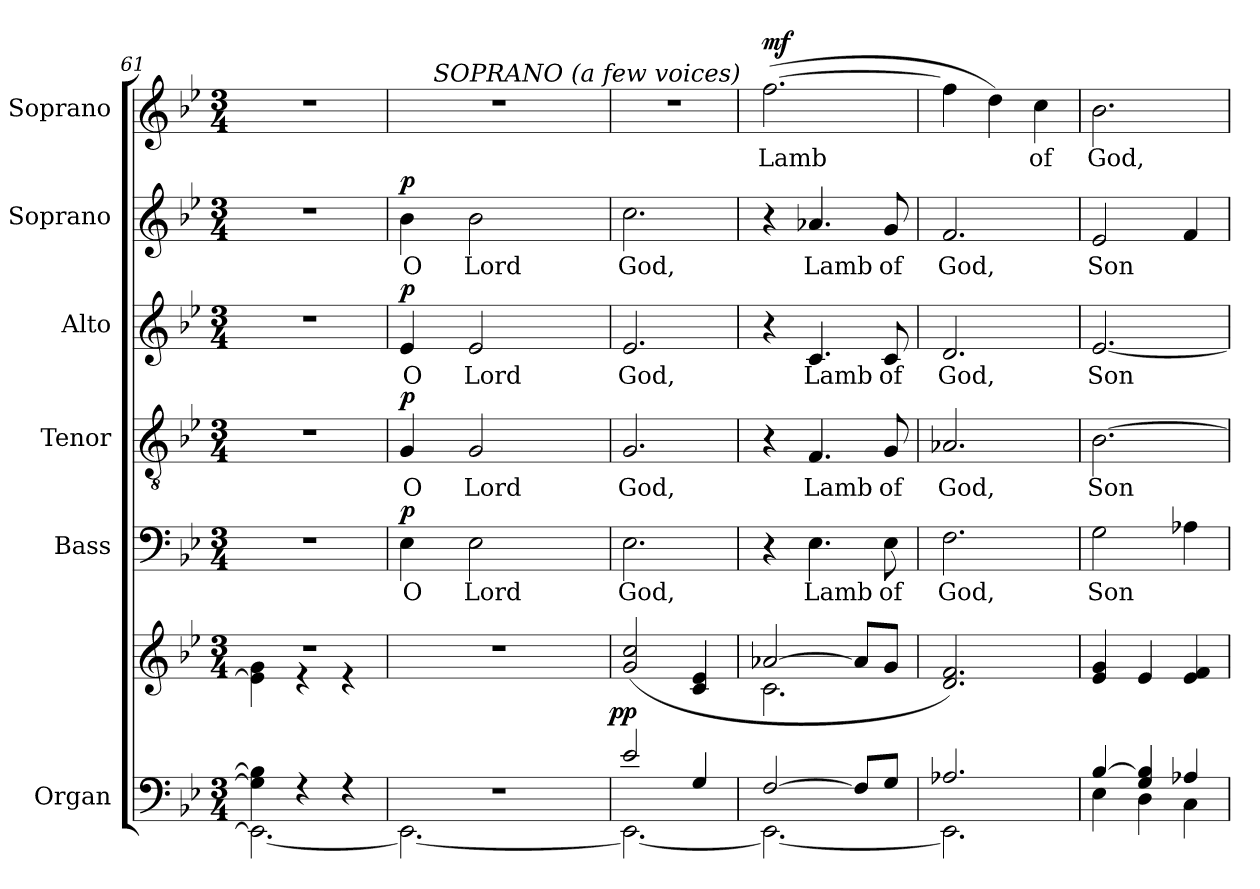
**kern	**kern	**dynam	**kern	**text	**dynam	**kern	**text	**dynam	**kern	**text	**dynam	**kern	**text	**dynam	**kern	**text	**dynam
*part6	*part6	*part6	*part5	*part5	*part5	*part4	*part4	*part4	*part3	*part3	*part3	*part2	*part2	*part2	*part1	*part1	*part1
*staff7	*staff6	*staff6/7	*staff5	*staff5	*staff5	*staff4	*staff4	*staff4	*staff3	*staff3	*staff3	*staff2	*staff2	*staff2	*staff1	*staff1	*staff1
*I"Organ	*	*	*I"Bass	*	*	*I"Tenor	*	*	*I"Alto	*	*	*I"Soprano	*	*	*I"Soprano	*	*
*I'Org.	*	*	*I'B.	*	*	*I'T.	*	*	*I'A.	*	*	*I'S.	*	*	*I'S.	*	*
*clefF4	*clefG2	*	*clefF4	*	*	*clefGv2	*	*	*clefG2	*	*	*clefG2	*	*	*clefG2	*	*
*	*	*	*	*	*	*ITrd7c12	*	*	*	*	*	*	*	*	*	*	*
*k[b-e-]	*k[b-e-]	*	*k[b-e-]	*	*	*k[b-e-]	*	*	*k[b-e-]	*	*	*k[b-e-]	*	*	*k[b-e-]	*	*
*B-:	*B-:	*	*B-:	*	*	*B-:	*	*	*B-:	*	*	*B-:	*	*	*B-:	*	*
*M3/4	*M3/4	*	*M3/4	*	*	*M3/4	*	*	*M3/4	*	*	*M3/4	*	*	*M3/4	*	*
=61	=61	=61	=61	=61	=61	=61	=61	=61	=61	=61	=61	=61	=61	=61	=61	=61	=61
*^	*	*	*	*	*	*	*	*	*	*	*	*	*	*	*	*	*
*	*^	*	*	*	*	*	*	*	*	*	*	*	*	*	*	*	*	*
!	!	!	!LO:N:vis=1	!	!LO:N:vis=1	!	!	!LO:N:vis=1	!	!	!LO:N:vis=1	!	!	!LO:N:vis=1	!	!	!LO:N:vis=1	!	!
*	*	*	*^	*	*	*	*	*	*	*	*	*	*	*	*	*	*	*	*
4ryy	2.EE-i\_	4Gi\] 4B-i]	2.r	4e-i\] 4gi	.	2.r	.	.	2.r	.	.	2.r	.	.	2.r	.	.	2.r	.	.
4r	.	2ryy	.	4r	.	.	.	.	.	.	.	.	.	.	.	.	.	.	.	.
4r	.	.	.	4r	.	.	.	.	.	.	.	.	.	.	.	.	.	.	.	.
*v	*v	*v	*	*	*	*	*	*	*	*	*	*	*	*	*	*	*	*	*	*
=62	=62	=62	=62	=62	=62	=62	=62	=62	=62	=62	=62	=62	=62	=62	=62	=62	=62	=62
!LO:N:vis=1	!LO:N:vis=1	!	!	!	!	!	!	!	!	!	!	!	!	!	!	!	!	!
*^	*	*	*	*	*	*	*	*	*	*	*	*	*	*	*	*	*	*
!	!	!	!	!	!	!LO:LY:b:color=#000000	!	!	!	!	!	!	!	!	!	!	!	!	!
!	!	!	!	!	!	!	!	!	!LO:LY:b:color=#000000	!	!	!	!	!	!	!	!	!	!
!	!	!	!	!	!	!	!	!	!	!	!	!LO:LY:b:color=#000000	!	!	!	!	!	!	!
!	!	!	!	!	!	!	!	!	!	!	!	!	!	!	!LO:LY:b:color=#000000	!	!LO:N:vis=1	!	!
*	*	*	*	*	*	*	*	*	*	*	*	*	*	*	*	*	*^	*	*
2.r	2.EE-i\_	2.r	2ryy	.	4E-i\	O	p	4GGi/	O	p	4e-i/	O	p	4b-i\	O	p	2.r	16ryy	.	.
.	.	.	.	.	.	.	.	.	.	.	.	.	.	.	.	.	.	64ryy	.	.
.	.	.	.	.	.	.	.	.	.	.	.	.	.	.	.	.	.	256ryy	.	.
.	.	.	.	.	.	.	.	.	.	.	.	.	.	.	.	.	.	1024ryy	.	.
!	!	!	!	!	!	!	!	!	!	!	!	!	!	!	!	!	!	!LO:TX:a:i:t=SOPRANO (a few voices)	!	!
.	.	.	.	.	.	.	.	.	.	.	.	.	.	.	.	.	.	2ryy	.	.
!	!	!	!	!	!	!LO:LY:b:color=#000000	!	!	!	!	!	!	!	!	!	!	!	!	!	!
!	!	!	!	!	!	!	!	!	!LO:LY:b:color=#000000	!	!	!	!	!	!	!	!	!	!	!
!	!	!	!	!	!	!	!	!	!	!	!	!LO:LY:b:color=#000000	!	!	!	!	!	!	!	!
!	!	!	!	!	!	!	!	!	!	!	!	!	!	!	!LO:LY:b:color=#000000	!	!	!	!	!
.	.	.	.	.	2E-i\	Lord	.	2GGi/	Lord	.	2e-i/	Lord	.	2b-i\	Lord	.	.	.	.	.
.	.	.	8ryy	.	.	.	.	.	.	.	.	.	.	.	.	.	.	.	.	.
.	.	.	.	.	.	.	.	.	.	.	.	.	.	.	.	.	.	8ryy	.	.
.	.	.	16ryy	.	.	.	.	.	.	.	.	.	.	.	.	.	.	.	.	.
.	.	.	32ryy	.	.	.	.	.	.	.	.	.	.	.	.	.	.	.	.	.
.	.	.	.	.	.	.	.	.	.	.	.	.	.	.	.	.	.	32ryy	.	.
.	.	.	64ryy	.	.	.	.	.	.	.	.	.	.	.	.	.	.	.	.	.
.	.	.	128...ryy	.	.	.	.	.	.	.	.	.	.	.	.	.	.	.	.	.
.	.	.	.	.	.	.	.	.	.	.	.	.	.	.	.	.	.	128ryy	.	.
.	.	.	.	.	.	.	.	.	.	.	.	.	.	.	.	.	.	512.ryy	.	.
.	.	.	1024ryy	pp	.	.	.	.	.	.	.	.	.	.	.	.	.	.	.	.
*	*	*v	*v	*	*	*	*	*	*	*	*	*	*	*	*	*	*v	*v	*	*
=63	=63	=63	=63	=63	=63	=63	=63	=63	=63	=63	=63	=63	=63	=63	=63	=63	=63	=63
*	*	*^	*	*	*	*	*	*	*	*	*	*	*	*	*	*^	*	*
!	!	!	!	!	!	!LO:LY:b:color=#000000	!	!	!	!	!	!	!	!	!	!	!	!	!	!
*	*	*v	*v	*	*	*	*	*	*	*	*	*	*	*	*	*	*v	*v	*	*
*	*	*^	*	*	*	*	*	*	*	*	*	*	*	*	*	*^	*	*
!	!	!	!	!	!	!	!	!	!LO:LY:b:color=#000000	!	!	!	!	!	!	!	!	!	!	!
*	*	*v	*v	*	*	*	*	*	*	*	*	*	*	*	*	*	*v	*v	*	*
*	*	*^	*	*	*	*	*	*	*	*	*	*	*	*	*	*^	*	*
!	!	!	!	!	!	!	!	!	!	!	!	!LO:LY:b:color=#000000	!	!	!	!	!	!	!	!
*	*	*v	*v	*	*	*	*	*	*	*	*	*	*	*	*	*	*v	*v	*	*
*	*	*^	*	*	*	*	*	*	*	*	*	*	*	*	*	*^	*	*
!	!	!	!	!	!	!	!	!	!	!	!	!	!	!	!LO:LY:b:color=#000000	!	!LO:N:vis=1	!	!	!
*	*	*v	*v	*	*	*	*	*	*	*	*	*	*	*	*	*	*v	*v	*	*
2e-i/	2.EE-i\_	(2gi/ 2cci	.	2.E-i\	God,	.	2.GGi/	God,	.	2.e-i/	God,	.	2.cci\	God,	.	2.r	.	.
4Gi/	.	4ci/ 4e-i	.	.	.	.	.	.	.	.	.	.	.	.	.	.	.	.
=64	=64	=64	=64	=64	=64	=64	=64	=64	=64	=64	=64	=64	=64	=64	=64	=64	=64	=64
*	*	*^	*	*	*	*	*	*	*	*	*	*	*	*	*	*	*	*
!	!	!	!	!	!	!	!	!	!	!	!	!	!	!	!	!	!	!LO:LY:b:color=#000000	!
[2Fi/	2.EE-i\_	[2a-Xi/	2.ci\	.	4r	.	.	4r	.	.	4r	.	.	4r	.	.	([2.ffi\	Lamb	mf
!	!	!	!	!	!	!LO:LY:b:color=#000000	!	!	!	!	!	!	!	!	!	!	!	!	!
!	!	!	!	!	!	!	!	!	!LO:LY:b:color=#000000	!	!	!	!	!	!	!	!	!	!
!	!	!	!	!	!	!	!	!	!	!	!	!LO:LY:b:color=#000000	!	!	!	!	!	!	!
!	!	!	!	!	!	!	!	!	!	!	!	!	!	!	!LO:LY:b:color=#000000	!	!	!	!
.	.	.	.	.	4.E-i\	Lamb	.	4.FFi/	Lamb	.	4.ci/	Lamb	.	4.a-Xi/	Lamb	.	.	.	.
8Fi/L]	.	8a-i/L]	.	.	.	.	.	.	.	.	.	.	.	.	.	.	.	.	.
!	!	!	!	!	!	!LO:LY:b:color=#000000	!	!	!	!	!	!	!	!	!	!	!	!	!
!	!	!	!	!	!	!	!	!	!LO:LY:b:color=#000000	!	!	!	!	!	!	!	!	!	!
!	!	!	!	!	!	!	!	!	!	!	!	!LO:LY:b:color=#000000	!	!	!	!	!	!	!
!	!	!	!	!	!	!	!	!	!	!	!	!	!	!	!LO:LY:b:color=#000000	!	!	!	!
8Gi/J	.	8gi/J	.	.	8E-i\	of	.	8GGi/	of	.	8ci/	of	.	8gi/	of	.	.	.	.
*	*	*v	*v	*	*	*	*	*	*	*	*	*	*	*	*	*	*	*	*
=65	=65	=65	=65	=65	=65	=65	=65	=65	=65	=65	=65	=65	=65	=65	=65	=65	=65	=65
!	!	!	!	!	!LO:LY:b:color=#000000	!	!	!	!	!	!	!	!	!	!	!	!	!
!	!	!	!	!	!	!	!	!LO:LY:b:color=#000000	!	!	!	!	!	!	!	!	!	!
!	!	!	!	!	!	!	!	!	!	!	!LO:LY:b:color=#000000	!	!	!	!	!	!	!
!	!	!	!	!	!	!	!	!	!	!	!	!	!	!LO:LY:b:color=#000000	!	!	!	!
2.A-Xi/	2.EE-i\]	2.di/ 2.fi)	.	2.Fi\	God,	.	2.AA-Xi/	God,	.	2.di/	God,	.	2.fi/	God,	.	4ffi\]	.	.
.	.	.	.	.	.	.	.	.	.	.	.	.	.	.	.	4ddi\)	.	.
!	!	!	!	!	!	!	!	!	!	!	!	!	!	!	!	!	!LO:LY:b:color=#000000	!
.	.	.	.	.	.	.	.	.	.	.	.	.	.	.	.	4cci\	of	.
=66	=66	=66	=66	=66	=66	=66	=66	=66	=66	=66	=66	=66	=66	=66	=66	=66	=66	=66
!	!	!	!	!	!LO:LY:b:color=#000000	!	!	!	!	!	!	!	!	!	!	!	!	!
!	!	!	!	!	!	!	!	!LO:LY:b:color=#000000	!	!	!	!	!	!	!	!	!	!
!	!	!	!	!	!	!	!	!	!	!	!LO:LY:b:color=#000000	!	!	!	!	!	!	!
!	!	!	!	!	!	!	!	!	!	!	!	!	!	!LO:LY:b:color=#000000	!	!	!	!
!	!	!	!	!	!	!	!	!	!	!	!	!	!	!	!	!	!LO:LY:b:color=#000000	!
[4B-i/	4E-i\	4e-i/ 4gi	.	2Gi\	Son	.	[2.BB-i\	Son	.	[2.e-i/	Son	.	2e-i/	Son	.	2.b-i\	God,	.
4Gi/ 4B-i]	4Di\	4e-i/	.	.	.	.	.	.	.	.	.	.	.	.	.	.	.	.
4A-Xi/	4Ci\	4e-i/ 4fi	.	4A-Xi\	.	.	.	.	.	.	.	.	4fi/	.	.	.	.	.
*v	*v	*	*	*	*	*	*	*	*	*	*	*	*	*	*	*	*	*
=	=	=	=	=	=	=	=	=	=	=	=	=	=	=	=	=	=
*-	*-	*-	*-	*-	*-	*-	*-	*-	*-	*-	*-	*-	*-	*-	*-	*-	*-
